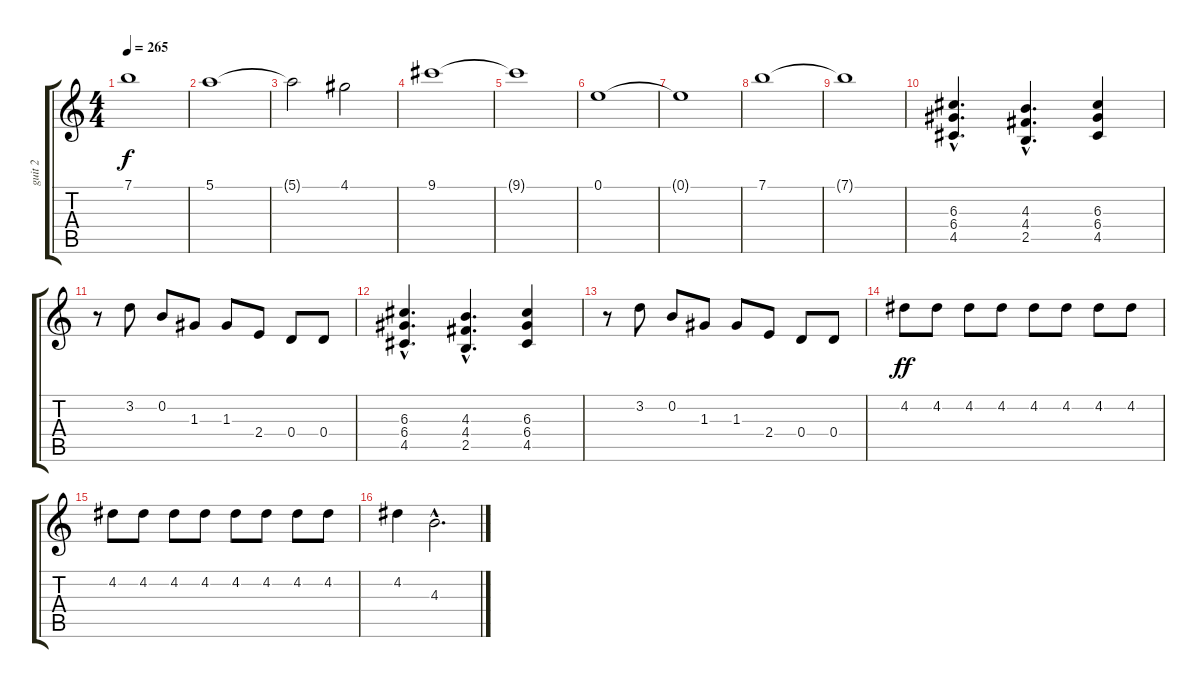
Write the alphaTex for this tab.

\track ("guit 2" "guit 2") {instrument distortionguitar}
\staff {score tabs}
\tuning (E4 B3 G3 D3 A2 E2) {hide}
\ts (4 4)
\tempo 265
\clef g2
\ks c
7.1{t}.1{dy f} |
5.1.1 |
5.1{t}.2 4.1.2 |
9.1.1 |
9.1{t}.1 |
0.1.1 |
0.1{t}.1 |
7.1.1 |
7.1{t}.1 |
(6.3{hac} 6.4{hac} 4.5{hac}).4{d} (4.3{hac} 4.4{hac} 2.5{hac}).4{d} (6.3 6.4 4.5).4 |
r.8 3.2.8 0.2.8 1.3.8 1.3.8 2.4.8 0.4.8 0.4.8 |
(6.3{hac} 6.4{hac} 4.5{hac}).4{d} (4.3{hac} 4.4{hac} 2.5{hac}).4{d} (6.3 6.4 4.5).4 |
r.8 3.2.8 0.2.8 1.3.8 1.3.8 2.4.8 0.4.8 0.4.8 |
4.2.8{dy ff} 4.2.8 4.2.8 4.2.8 4.2.8 4.2.8 4.2.8 4.2.8 |
4.2.8 4.2.8 4.2.8 4.2.8 4.2.8 4.2.8 4.2.8 4.2.8 |
4.2.4 4.3{hac}.2{d}
